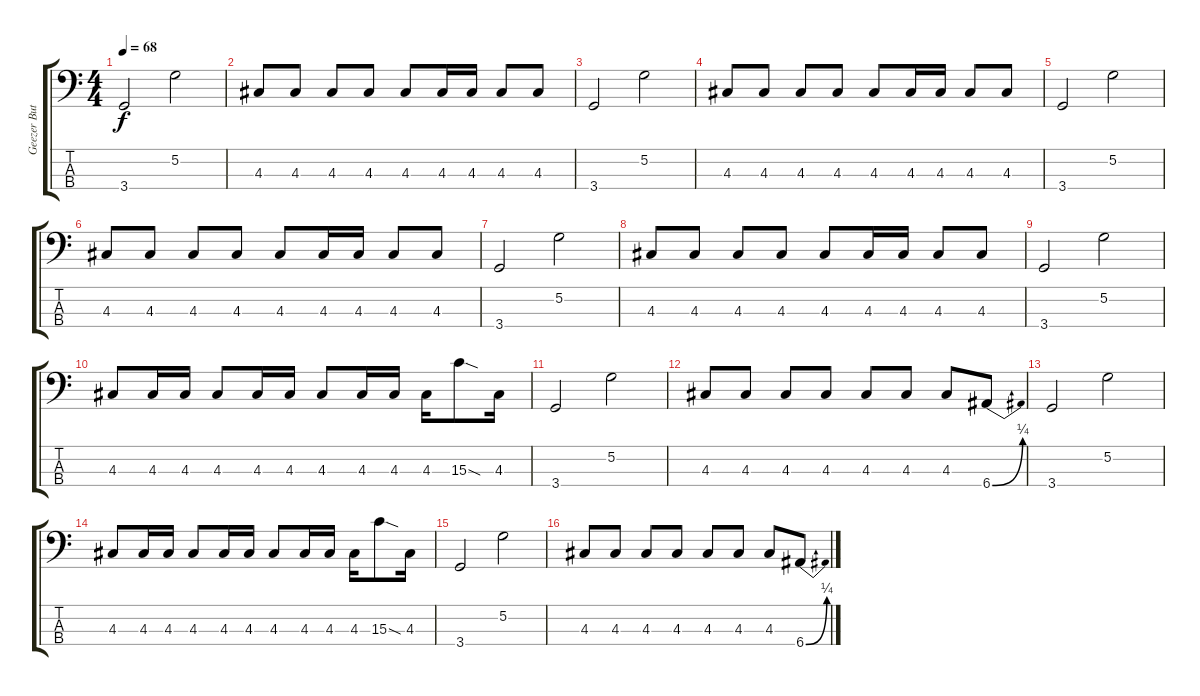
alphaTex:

\track ("Geezer Butler" "Geezer But") {instrument electricbassfinger}
\staff {score tabs}
\tuning (G2 D2 A1 E1) {hide}
\ts (4 4)
\tempo 68
\clef f4
\ks c
3.4.2{dy f} 5.2.2 |
4.3.8 4.3.8 4.3.8 4.3.8 4.3.8 4.3.16 4.3.16 4.3.8 4.3.8 |
3.4.2 5.2.2 |
4.3.8 4.3.8 4.3.8 4.3.8 4.3.8 4.3.16 4.3.16 4.3.8 4.3.8 |
3.4.2 5.2.2 |
4.3.8 4.3.8 4.3.8 4.3.8 4.3.8 4.3.16 4.3.16 4.3.8 4.3.8 |
3.4.2 5.2.2 |
4.3.8 4.3.8 4.3.8 4.3.8 4.3.8 4.3.16 4.3.16 4.3.8 4.3.8 |
3.4.2 5.2.2 |
4.3.8 4.3.16 4.3.16 4.3.8 4.3.16 4.3.16 4.3.8 4.3.16 4.3.16 4.3.16 15.3{sod}.8 4.3.16 |
3.4.2 5.2.2 |
4.3.8 4.3.8 4.3.8 4.3.8 4.3.8 4.3.8 4.3.8 6.4{be (bend 0 0 60 1)}.8 |
3.4.2 5.2.2 |
4.3.8 4.3.16 4.3.16 4.3.8 4.3.16 4.3.16 4.3.8 4.3.16 4.3.16 4.3.16 15.3{sod}.8 4.3.16 |
3.4.2 5.2.2 |
4.3.8 4.3.8 4.3.8 4.3.8 4.3.8 4.3.8 4.3.8 6.4{be (bend 0 0 60 1)}.8
